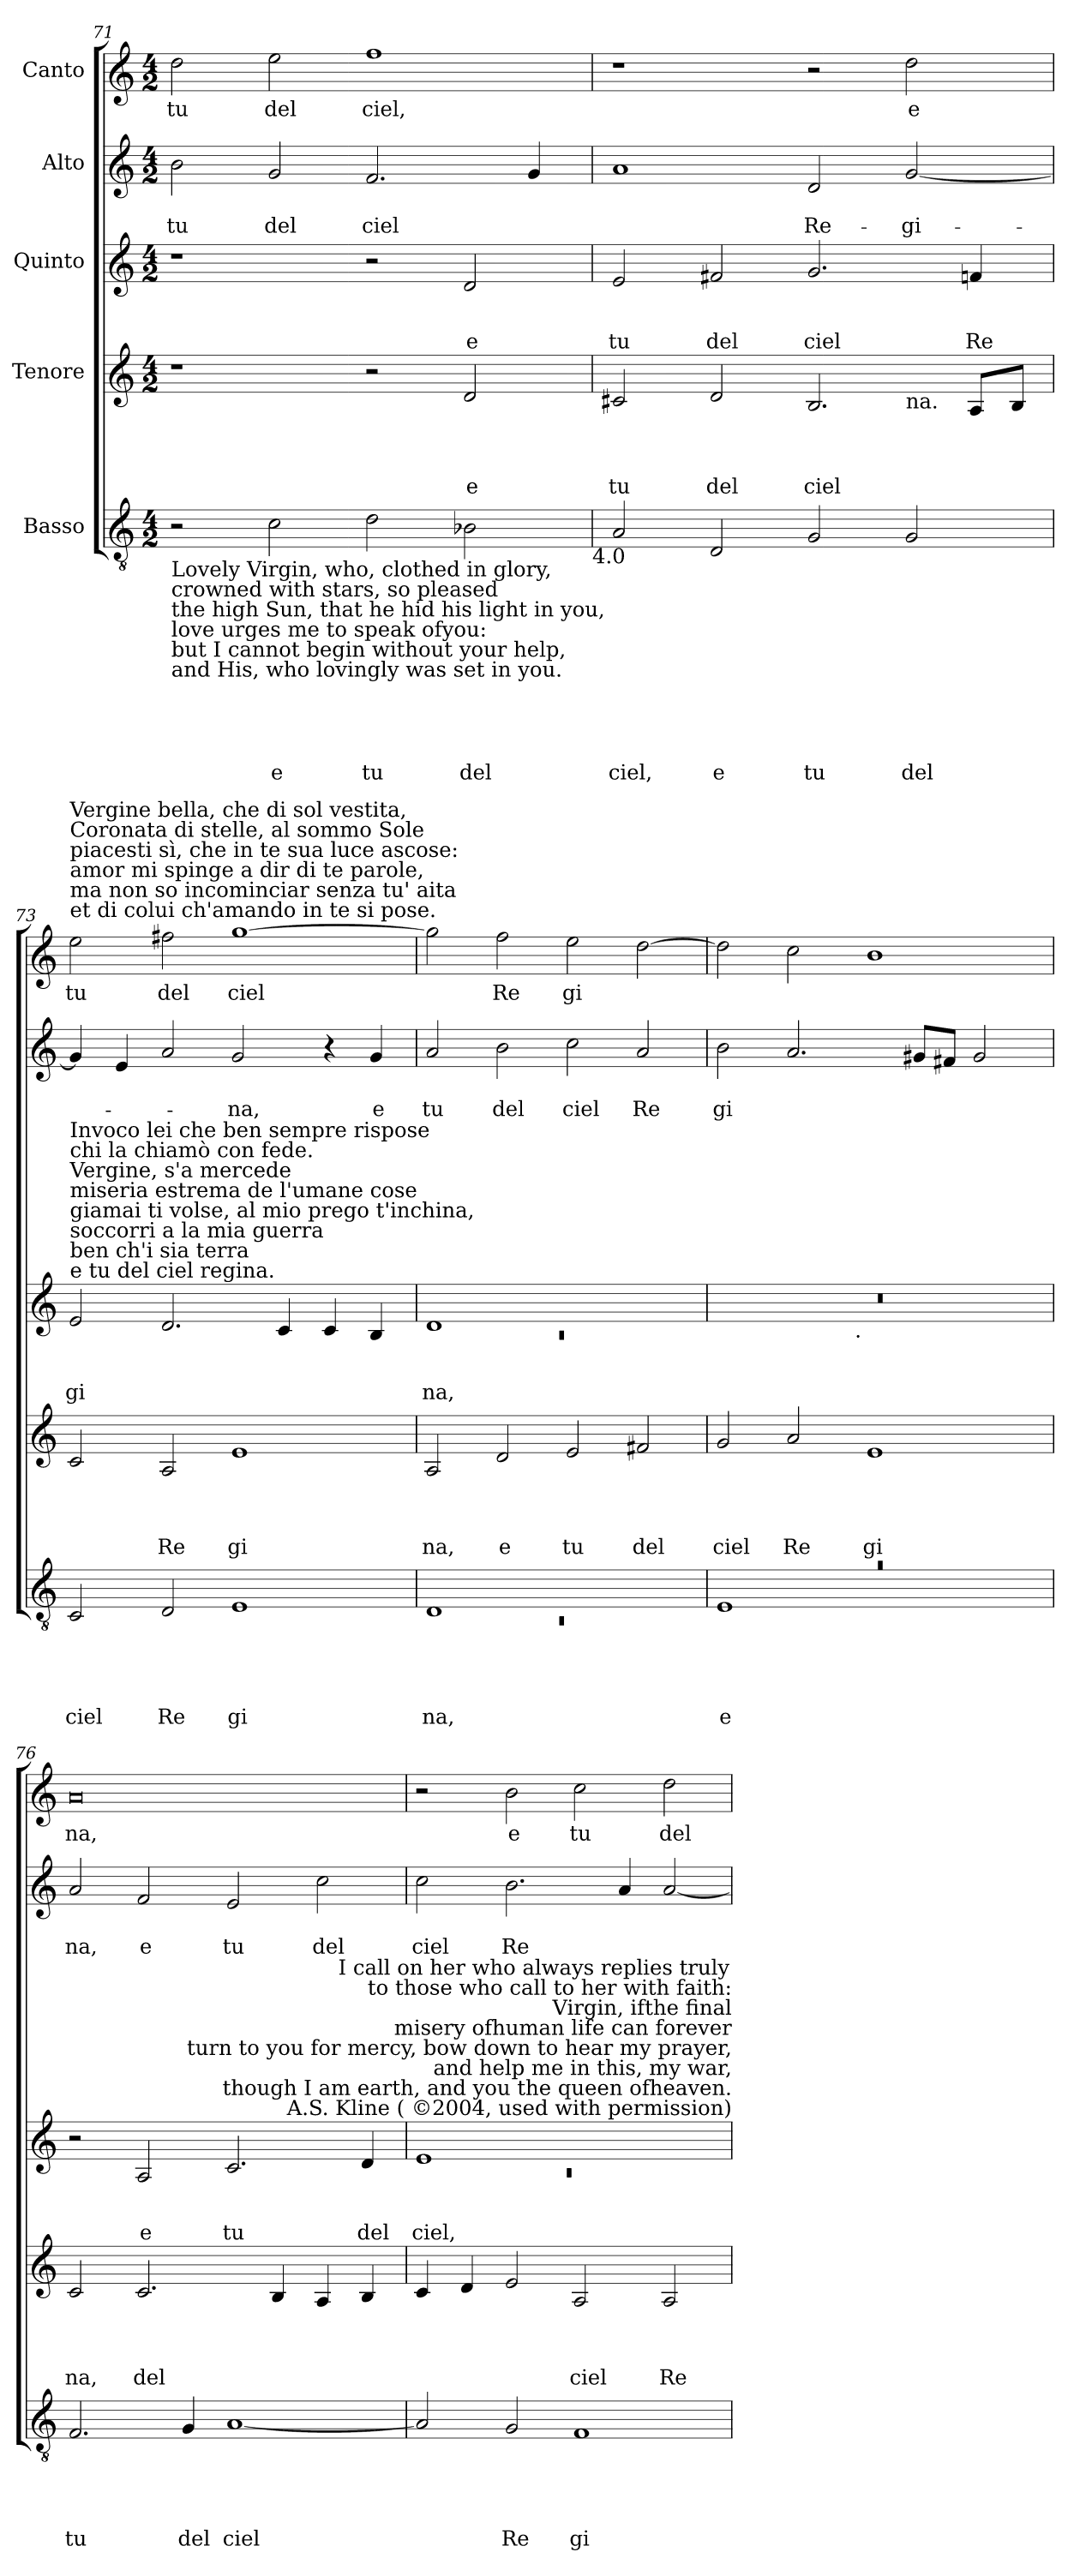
**kern	**text	**text	**text	**text	**text	**kern	**text	**text	**text	**text	**kern	**text	**text	**text	**kern	**text	**text	**kern	**text
*part5	*part5	*part5	*part5	*part5	*part5	*part4	*part4	*part4	*part4	*part4	*part3	*part3	*part3	*part3	*part2	*part2	*part2	*part1	*part1
*staff5	*staff5	*staff5	*staff5	*staff5	*staff5	*staff4	*staff4	*staff4	*staff4	*staff4	*staff3	*staff3	*staff3	*staff3	*staff2	*staff2	*staff2	*staff1	*staff1
*I"Basso	*	*	*	*	*	*I"Tenore	*	*	*	*	*I"Quinto	*	*	*	*I"Alto	*	*	*I"Canto	*
*clefGv2	*	*	*	*	*	*clefG2	*	*	*	*	*clefG2	*	*	*	*clefG2	*	*	*clefG2	*
*k[]	*	*	*	*	*	*k[]	*	*	*	*	*k[]	*	*	*	*k[]	*	*	*k[]	*
*C:	*	*	*	*	*	*C:	*	*	*	*	*C:	*	*	*	*C:	*	*	*C:	*
*M4/2	*	*	*	*	*	*M4/2	*	*	*	*	*M4/2	*	*	*	*M4/2	*	*	*M4/2	*
=71	=71	=71	=71	=71	=71	=71	=71	=71	=71	=71	=71	=71	=71	=71	=71	=71	=71	=71	=71
!LO:TX:b:t=Lovely Virgin, who, clothed in glory,\ncrowned with stars, so pleased\nthe high Sun, that he hid his light in you,\nlove urges me to speak ofyou&colon;\nbut I cannot begin without your help,\nand His, who lovingly was set in you.	!	!	!	!	!	!	!	!	!	!	!	!	!	!	!	!	!	!	!
!	!	!	!	!	!	!	!	!	!	!	!	!	!	!	!	!	!LO:LY:b	!	!LO:LY:b
2r	.	.	.	.	.	1r	.	.	.	.	1r	.	.	.	2b\	.	tu	2dd\	tu
!	!	!	!	!	!LO:LY:b	!	!	!	!	!	!	!	!	!	!	!	!LO:LY:b	!	!LO:LY:b
2c\	.	.	.	.	e	.	.	.	.	.	.	.	.	.	2g/	.	del	2ee\	del
!	!	!	!	!	!LO:LY:b	!	!	!	!	!	!	!	!	!	!	!	!LO:LY:b	!	!LO:LY:b
2d\	.	.	.	.	tu	2r	.	.	.	.	2r	.	.	.	2.f/	.	ciel	1ff	ciel,
!	!	!	!	!	!LO:LY:b	!	!	!	!	!LO:LY:b	!	!	!	!LO:LY:b	!	!	!	!	!
2B-X\	.	.	.	.	del	2d/	.	.	.	e	2d/	.	.	e	.	.	.	.	.
.	.	.	.	.	.	.	.	.	.	.	.	.	.	.	4g/	.	.	.	.
!LO:TX:b:t=4.0	!	!	!	!	!	!	!	!	!	!	!	!	!	!	!	!	!	!	!
=72	=72	=72	=72	=72	=72	=72	=72	=72	=72	=72	=72	=72	=72	=72	=72	=72	=72	=72	=72
!	!	!	!	!	!LO:LY:b	!	!	!	!	!LO:LY:b	!	!	!	!LO:LY:b	!	!	!	!	!
*	*	*	*	*	*	*^	*	*	*	*	*	*	*	*	*	*	*	*	*
2A/	.	.	.	.	ciel,	2c#X/	1.ryy	.	.	.	tu	2e/	.	.	tu	1a	.	.	1r	.
!	!	!	!	!	!LO:LY:b	!	!	!	!	!	!LO:LY:b	!	!	!	!LO:LY:b	!	!	!	!	!
2D/	.	.	.	.	e	2d/	.	.	.	.	del	2f#X/	.	.	del	.	.	.	.	.
!	!	!	!	!	!LO:LY:b	!	!	!	!	!	!LO:LY:b	!	!	!	!LO:LY:b	!	!	!LO:LY:b	!	!
2G/	.	.	.	.	tu	2.B/	.	.	.	.	ciel	2.g/	.	.	ciel	2d/	.	Re-	2r	.
!	!	!	!	!	!	!	!LO:TX:b:t=na.	!	!	!	!	!	!	!	!	!	!	!	!	!
!	!	!	!	!	!LO:LY:b	!	!	!	!	!	!	!	!	!	!	!	!	!LO:LY:b	!	!LO:LY:b
2G/	.	.	.	.	del	.	2ryy	.	.	.	.	.	.	.	.	[>2g/	.	-gi-	2dd\	e
!	!	!	!	!	!	!	!	!	!	!	!	!	!	!	!LO:LY:b	!	!	!	!	!
.	.	.	.	.	.	8A/L	.	.	.	.	.	4fn/	.	.	Re	.	.	.	.	.
.	.	.	.	.	.	8B/J	.	.	.	.	.	.	.	.	.	.	.	.	.	.
!!LO:LB:g=z
=73	=73	=73	=73	=73	=73	=73	=73	=73	=73	=73	=73	=73	=73	=73	=73	=73	=73	=73	=73	=73
!	!	!	!	!	!	!	!	!	!	!	!	!	!	!	!	!	!	!	!LO:TX:a:t=Vergine bella, che di sol vestita,\nCoronata di stelle, al sommo Sole\npiacesti sì, che in te sua luce ascose&colon;\namor mi spinge a dir di te parole,\nma non so incominciar senza tu' aita\net di colui ch'amando in te si pose.	!
!	!	!	!	!	!	!	!	!	!	!	!	!LO:TX:a:t=Invoco lei che ben sempre rispose\nchi la chiamò con fede.\nVergine, s'a mercede\nmiseria estrema de l'umane cose\ngiamai ti volse, al mio prego t'inchina,\nsoccorri a la mia guerra\nben ch'i sia terra\ne tu del ciel regina.	!	!	!	!	!	!	!	!
!	!	!	!	!	!LO:LY:b	!	!	!	!	!	!	!	!	!	!LO:LY:b	!	!	!	!	!LO:LY:b
*	*	*	*	*	*	*v	*v	*	*	*	*	*	*	*	*	*	*	*	*	*
2C/	.	.	.	.	ciel	2c/	.	.	.	.	2e/	.	.	gi	4g/]	.	.	2ee\	tu
.	.	.	.	.	.	.	.	.	.	.	.	.	.	.	4e/	.	.	.	.
!	!	!	!	!	!LO:LY:b	!	!	!	!	!LO:LY:b	!	!	!	!	!	!	!	!	!LO:LY:b
2D/	.	.	.	.	Re	2A/	.	.	.	Re	2.d/	.	.	.	2a/	.	.	2ff#X\	del
!	!	!	!	!	!LO:LY:b	!	!	!	!	!LO:LY:b	!	!	!	!	!	!	!LO:LY:b	!	!LO:LY:b
1E	.	.	.	.	gi	1e	.	.	.	gi	.	.	.	.	2g/	.	-na,	[>1gg	ciel
.	.	.	.	.	.	.	.	.	.	.	4c/	.	.	.	.	.	.	.	.
.	.	.	.	.	.	.	.	.	.	.	4c/	.	.	.	4r	.	.	.	.
!	!	!	!	!	!	!	!	!	!	!	!	!	!	!	!	!	!LO:LY:b	!	!
.	.	.	.	.	.	.	.	.	.	.	4B/	.	.	.	4g/	.	e	.	.
=74	=74	=74	=74	=74	=74	=74	=74	=74	=74	=74	=74	=74	=74	=74	=74	=74	=74	=74	=74
*^	*	*	*	*	*	*	*	*	*	*	*^	*	*	*	*	*	*	*	*
!	!LO:N:vis=1	!	!	!	!	!LO:LY:b	!	!	!	!	!LO:LY:b	!	!LO:N:vis=1	!	!	!LO:LY:b	!	!	!LO:LY:b	!	!
1D	0rC	.	.	.	.	na,	2A/	.	.	.	na,	1d	0rc	.	.	na,	2a/	.	tu	2gg\]	.
!	!	!	!	!	!	!	!	!	!	!	!LO:LY:b	!	!	!	!	!	!	!	!LO:LY:b	!	!LO:LY:b
.	.	.	.	.	.	.	2d/	.	.	.	e	.	.	.	.	.	2b\	.	del	2ff\	Re
!	!	!	!	!	!	!	!	!	!	!	!LO:LY:b	!	!	!	!	!	!	!	!LO:LY:b	!	!LO:LY:b
1ryy	.	.	.	.	.	.	2e/	.	.	.	tu	1ryy	.	.	.	.	2cc\	.	ciel	2ee\	gi
!	!	!	!	!	!	!	!	!	!	!	!LO:LY:b	!	!	!	!	!	!	!	!LO:LY:b	!	!
.	.	.	.	.	.	.	2f#X/	.	.	.	del	.	.	.	.	.	2a/	.	Re	[>2dd\	.
=75	=75	=75	=75	=75	=75	=75	=75	=75	=75	=75	=75	=75	=75	=75	=75	=75	=75	=75	=75	=75	=75
!LO:N:vis=1	!	!	!	!	!	!LO:LY:b	!	!	!	!	!LO:LY:b	!	!	!	!	!	!	!	!LO:LY:b	!	!
0ra	1E	.	.	.	.	e	2g/	.	.	.	ciel	0r	2ryy	.	.	.	2b\	.	gi	2dd\]	.
!	!	!	!	!	!	!	!	!	!	!	!LO:LY:b	!	!	!	!	!	!	!	!	!	!
.	.	.	.	.	.	.	2a/	.	.	.	Re	.	4...ryy	.	.	.	2.a/	.	.	2cc\	.
!	!	!	!	!	!	!	!	!	!	!	!	!	!LO:TX:b:t=.	!	!	!	!	!	!	!	!
.	.	.	.	.	.	.	.	.	.	.	.	.	1ryy	.	.	.	.	.	.	.	.
!	!	!	!	!	!	!	!	!	!	!	!LO:LY:b	!	!	!	!	!	!	!	!	!	!
.	1ryy	.	.	.	.	.	1e	.	.	.	gi	.	.	.	.	.	.	.	.	1b	.
.	.	.	.	.	.	.	.	.	.	.	.	.	.	.	.	.	8g#/L	.	.	.	.
.	.	.	.	.	.	.	.	.	.	.	.	.	.	.	.	.	8f#/J	.	.	.	.
.	.	.	.	.	.	.	.	.	.	.	.	.	.	.	.	.	2g#/	.	.	.	.
.	.	.	.	.	.	.	.	.	.	.	.	.	32ryy	.	.	.	.	.	.	.	.
=76	=76	=76	=76	=76	=76	=76	=76	=76	=76	=76	=76	=76	=76	=76	=76	=76	=76	=76	=76	=76	=76
!	!	!	!	!	!	!LO:LY:b	!	!	!	!	!LO:LY:b	!	!	!	!	!	!	!	!LO:LY:b	!	!LO:LY:b
*v	*v	*	*	*	*	*	*	*	*	*	*	*v	*v	*	*	*	*	*	*	*	*
2.F/	.	.	.	.	tu	2c/	.	.	.	na,	2r	.	.	.	2a/	.	na,	0a	na,
!	!	!	!	!	!	!	!	!	!	!LO:LY:b	!	!	!	!LO:LY:b	!	!	!LO:LY:b	!	!
.	.	.	.	.	.	2.c/	.	.	.	del	2A/	.	.	e	2f/	.	e	.	.
!	!	!	!	!	!LO:LY:b	!	!	!	!	!	!	!	!	!	!	!	!	!	!
4G/	.	.	.	.	del	.	.	.	.	.	.	.	.	.	.	.	.	.	.
!	!	!	!	!	!LO:LY:b	!	!	!	!	!	!	!	!	!LO:LY:b	!	!	!LO:LY:b	!	!
[<1A	.	.	.	.	ciel	.	.	.	.	.	2.c/	.	.	tu	2e/	.	tu	.	.
.	.	.	.	.	.	4B/	.	.	.	.	.	.	.	.	.	.	.	.	.
!	!	!	!	!	!	!	!	!	!	!	!	!	!	!	!	!	!LO:LY:b	!	!
.	.	.	.	.	.	4A/	.	.	.	.	.	.	.	.	2cc\	.	del	.	.
!	!	!	!	!	!	!	!	!	!	!	!	!	!	!LO:LY:b	!	!	!	!	!
.	.	.	.	.	.	4B/	.	.	.	.	4d/	.	.	del	.	.	.	.	.
=77	=77	=77	=77	=77	=77	=77	=77	=77	=77	=77	=77	=77	=77	=77	=77	=77	=77	=77	=77
*	*	*	*	*	*	*	*	*	*	*	*^	*	*	*	*	*	*	*	*
!	!	!	!	!	!	!	!	!	!	!	!	!LO:N:vis=1	!	!	!LO:LY:b	!	!	!LO:LY:b	!	!
2A/]	.	.	.	.	.	4c/	.	.	.	.	1e	0rc	.	.	ciel,	2cc\	.	ciel	2r	.
.	.	.	.	.	.	4d/	.	.	.	.	.	.	.	.	.	.	.	.	.	.
!	!	!	!	!	!LO:LY:b	!	!	!	!	!	!	!	!	!	!	!	!	!LO:LY:b	!	!LO:LY:b
2G/	.	.	.	.	Re	2e/	.	.	.	.	.	.	.	.	.	2.b\	.	Re	2b\	e
!	!	!	!	!	!LO:LY:b	!	!	!	!	!LO:LY:b	!	!	!	!	!	!	!	!	!	!LO:LY:b
1F	.	.	.	.	gi	2A/	.	.	.	ciel	1ryy	.	.	.	.	.	.	.	2cc\	tu
.	.	.	.	.	.	.	.	.	.	.	.	.	.	.	.	4a/	.	.	.	.
!	!	!	!	!	!	!	!	!	!	!LO:LY:b	!	!	!	!	!	!	!	!	!	!LO:LY:b
.	.	.	.	.	.	2A/	.	.	.	Re	.	.	.	.	.	[<2a/	.	.	2dd\	del
*	*	*	*	*	*	*	*	*	*	*	*v	*v	*	*	*	*	*	*	*	*
!	!	!	!	!	!	!	!	!	!	!	!LO:TX:a:t=I call on her who always replies truly\nto those who call to her with faith&colon;\nVirgin, ifthe final\nmisery ofhuman life can forever\nturn to you for mercy, bow down to hear my prayer,\nand help me in this, my war,\nthough I am earth, and you the queen ofheaven.\n                 A.S. Kline ( ©2004, used with permission)	!	!	!	!	!	!	!	!
=	=	=	=	=	=	=	=	=	=	=	=	=	=	=	=	=	=	=	=
*-	*-	*-	*-	*-	*-	*-	*-	*-	*-	*-	*-	*-	*-	*-	*-	*-	*-	*-	*-
